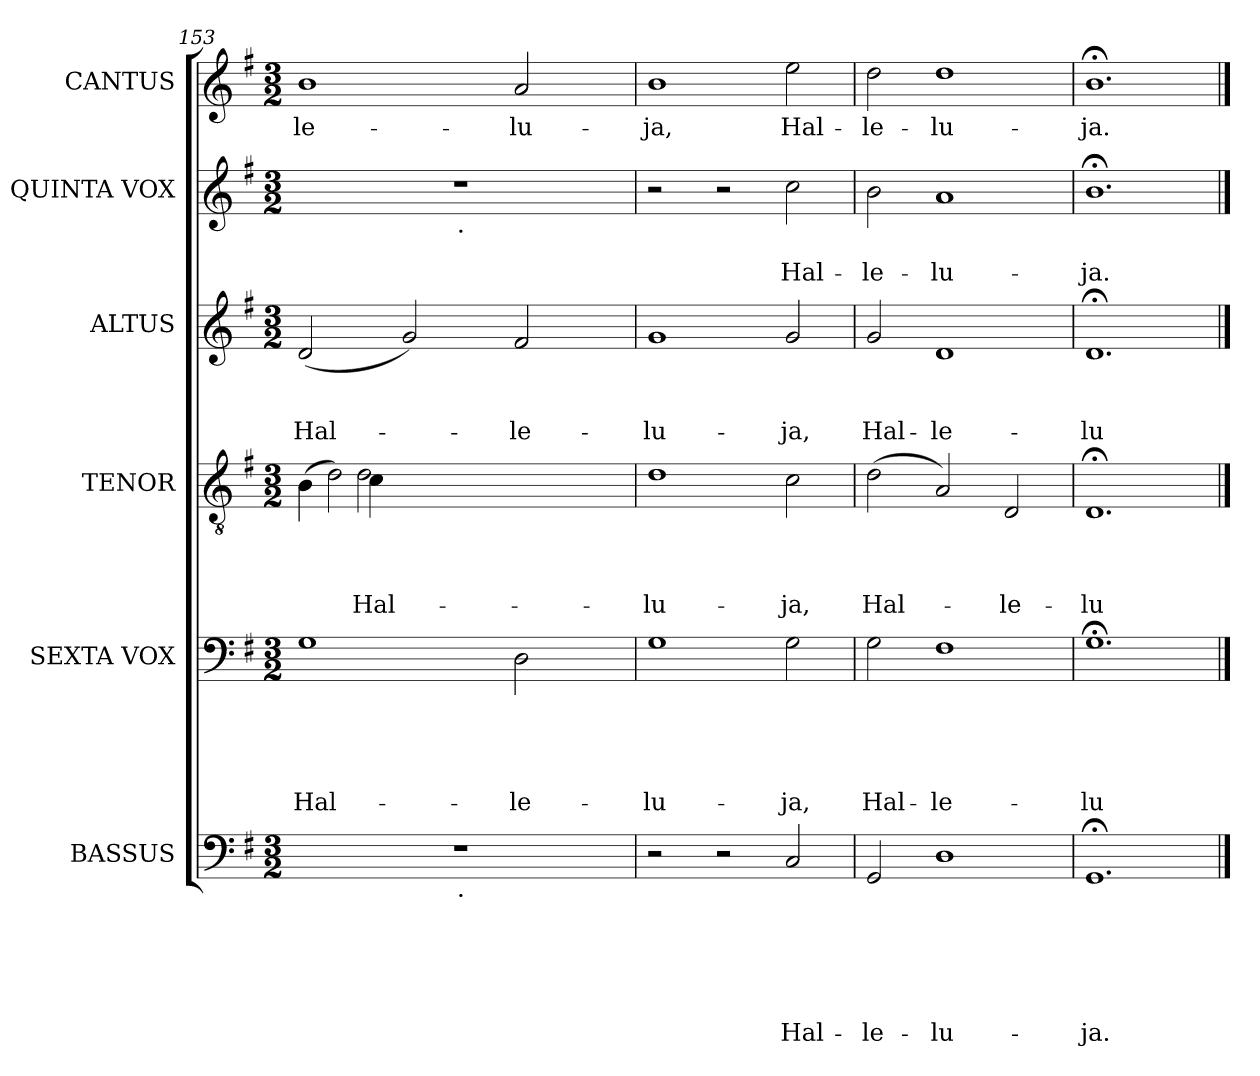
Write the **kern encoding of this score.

**kern	**text	**text	**text	**text	**text	**text	**kern	**text	**text	**text	**text	**text	**kern	**text	**text	**text	**text	**kern	**text	**text	**text	**kern	**text	**text	**kern	**text
*part6	*part6	*part6	*part6	*part6	*part6	*part6	*part5	*part5	*part5	*part5	*part5	*part5	*part4	*part4	*part4	*part4	*part4	*part3	*part3	*part3	*part3	*part2	*part2	*part2	*part1	*part1
*staff6	*staff6	*staff6	*staff6	*staff6	*staff6	*staff6	*staff5	*staff5	*staff5	*staff5	*staff5	*staff5	*staff4	*staff4	*staff4	*staff4	*staff4	*staff3	*staff3	*staff3	*staff3	*staff2	*staff2	*staff2	*staff1	*staff1
*I"BASSUS	*	*	*	*	*	*	*I"SEXTA VOX	*	*	*	*	*	*I"TENOR	*	*	*	*	*I"ALTUS	*	*	*	*I"QUINTA VOX	*	*	*I"CANTUS	*
*clefF4	*	*	*	*	*	*	*clefF4	*	*	*	*	*	*clefGv2	*	*	*	*	*clefG2	*	*	*	*clefG2	*	*	*clefG2	*
*k[f#]	*	*	*	*	*	*	*k[f#]	*	*	*	*	*	*k[f#]	*	*	*	*	*k[f#]	*	*	*	*k[f#]	*	*	*k[f#]	*
*G:	*	*	*	*	*	*	*G:	*	*	*	*	*	*G:	*	*	*	*	*G:	*	*	*	*G:	*	*	*G:	*
*M3/2	*	*	*	*	*	*	*M3/2	*	*	*	*	*	*M3/2	*	*	*	*	*M3/2	*	*	*	*M3/2	*	*	*M3/2	*
=153	=153	=153	=153	=153	=153	=153	=153	=153	=153	=153	=153	=153	=153	=153	=153	=153	=153	=153	=153	=153	=153	=153	=153	=153	=153	=153
!	!	!	!	!	!	!	!	!	!	!	!	!LO:LY:b	!	!	!	!	!	!	!	!	!LO:LY:b	!	!	!	!	!LO:LY:b
*^	*	*	*	*	*	*	*	*	*	*	*	*	*^	*	*	*	*	*	*	*	*	*^	*	*	*	*
*	*	*	*	*	*	*	*	*	*	*	*	*	*	*	*^	*	*	*	*	*	*	*	*	*	*	*	*	*	*
1.r	2ryy	.	.	.	.	.	.	1G	.	.	.	.	Hal-	(>4B\	8ryy	4ryy	.	.	.	.	(<2d/	.	.	Hal-	1.r	2ryy	.	.	1b	-le-
.	.	.	.	.	.	.	.	.	.	.	.	.	.	.	2d\)	.	.	.	.	.	.	.	.	.	.	.	.	.	.	.
!	!	!	!	!	!	!	!	!	!	!	!	!	!	!	!	!	!	!	!	!LO:LY:b	!	!	!	!	!	!	!	!	!	!
.	.	.	.	.	.	.	.	.	.	.	.	.	.	2d\	.	4c\	.	.	.	Hal-	.	.	.	.	.	.	.	.	.	.
.	8..ryy	.	.	.	.	.	.	.	.	.	.	.	.	.	.	2.ryy	.	.	.	.	2g/)	.	.	.	.	8..ryy	.	.	.	.
.	.	.	.	.	.	.	.	.	.	.	.	.	.	.	2.ryy	.	.	.	.	.	.	.	.	.	.	.	.	.	.	.
!	!	!	!	!	!	!	!	!	!	!	!	!	!	!	!	!	!	!	!	!	!	!	!	!	!	!LO:TX:b:t=.	!	!	!	!
!	!LO:TX:b:t=.	!	!	!	!	!	!	!	!	!	!	!	!	!	!	!	!	!	!	!	!	!	!	!	!	!	!	!	!	!
.	2ryy	.	.	.	.	.	.	.	.	.	.	.	.	.	.	.	.	.	.	.	.	.	.	.	.	2ryy	.	.	.	.
.	.	.	.	.	.	.	.	.	.	.	.	.	.	2.ryy	.	.	.	.	.	.	.	.	.	.	.	.	.	.	.	.
!	!	!	!	!	!	!	!	!	!	!	!	!	!LO:LY:b	!	!	!	!	!	!	!	!	!	!	!LO:LY:b	!	!	!	!	!	!LO:LY:b
.	.	.	.	.	.	.	.	2D\	.	.	.	.	-le-	.	.	.	.	.	.	.	2f#/	.	.	-le-	.	.	.	.	2a/	-lu-
.	4ryy	.	.	.	.	.	.	.	.	.	.	.	.	.	.	.	.	.	.	.	.	.	.	.	.	4ryy	.	.	.	.
.	.	.	.	.	.	.	.	.	.	.	.	.	.	.	.	4ryy	.	.	.	.	.	.	.	.	.	.	.	.	.	.
.	.	.	.	.	.	.	.	.	.	.	.	.	.	.	8ryy	.	.	.	.	.	.	.	.	.	.	.	.	.	.	.
.	32ryy	.	.	.	.	.	.	.	.	.	.	.	.	.	.	.	.	.	.	.	.	.	.	.	.	32ryy	.	.	.	.
=154	=154	=154	=154	=154	=154	=154	=154	=154	=154	=154	=154	=154	=154	=154	=154	=154	=154	=154	=154	=154	=154	=154	=154	=154	=154	=154	=154	=154	=154	=154
!	!	!	!	!	!	!	!	!	!	!	!	!	!LO:LY:b	!	!	!	!	!	!	!LO:LY:b	!	!	!	!LO:LY:b	!	!	!	!	!	!LO:LY:b
*v	*v	*	*	*	*	*	*	*	*	*	*	*	*	*v	*v	*v	*	*	*	*	*	*	*	*	*v	*v	*	*	*	*
2r	.	.	.	.	.	.	1G	.	.	.	.	-lu-	1d	.	.	.	-lu-	1g	.	.	-lu-	2r	.	.	1b	-ja,
2r	.	.	.	.	.	.	.	.	.	.	.	.	.	.	.	.	.	.	.	.	.	2r	.	.	.	.
!	!	!	!	!	!	!LO:LY:b	!	!	!	!	!	!LO:LY:b	!	!	!	!	!LO:LY:b	!	!	!	!LO:LY:b	!	!	!LO:LY:b:rj	!	!LO:LY:b
2C/	.	.	.	.	.	Hal-	2G\	.	.	.	.	-ja,	2c\	.	.	.	-ja,	2g/	.	.	-ja,	2cc\	.	Hal-	2ee\	Hal-
=155	=155	=155	=155	=155	=155	=155	=155	=155	=155	=155	=155	=155	=155	=155	=155	=155	=155	=155	=155	=155	=155	=155	=155	=155	=155	=155
!	!	!	!	!	!	!LO:LY:b	!	!	!	!	!	!LO:LY:b	!	!	!	!	!LO:LY:b	!	!	!	!LO:LY:b	!	!	!LO:LY:b:rj	!	!LO:LY:b
2GG/	.	.	.	.	.	-le-	2G\	.	.	.	.	Hal-	(>2d\	.	.	.	Hal-	2g/	.	.	Hal-	2b\	.	-le-	2dd\	-le-
!	!	!	!	!	!	!LO:LY:b	!	!	!	!	!	!LO:LY:b	!	!	!	!	!	!	!	!	!LO:LY:b	!	!	!LO:LY:b:rj	!	!LO:LY:b
1D	.	.	.	.	.	-lu-	1F#	.	.	.	.	-le-	2A/)	.	.	.	.	1d	.	.	-le-	1a	.	-lu-	1dd	-lu-
!	!	!	!	!	!	!	!	!	!	!	!	!	!	!	!	!	!LO:LY:b	!	!	!	!	!	!	!	!	!
.	.	.	.	.	.	.	.	.	.	.	.	.	2D/	.	.	.	-le-	.	.	.	.	.	.	.	.	.
=156	=156	=156	=156	=156	=156	=156	=156	=156	=156	=156	=156	=156	=156	=156	=156	=156	=156	=156	=156	=156	=156	=156	=156	=156	=156	=156
!	!	!	!	!	!	!LO:LY:b	!	!	!	!	!	!LO:LY:b	!	!	!	!	!LO:LY:b	!	!	!	!LO:LY:b	!	!	!LO:LY:b:rj	!	!LO:LY:b
1.GG;	.	.	.	.	.	-ja.	1.G;<	.	.	.	.	-lu-	1.D;	.	.	.	-lu-	1.d;	.	.	-lu-	1.b;<	.	-ja.	1.b;<	-ja.
==	==	==	==	==	==	==	==	==	==	==	==	==	==	==	==	==	==	==	==	==	==	==	==	==	==	==
*-	*-	*-	*-	*-	*-	*-	*-	*-	*-	*-	*-	*-	*-	*-	*-	*-	*-	*-	*-	*-	*-	*-	*-	*-	*-	*-
